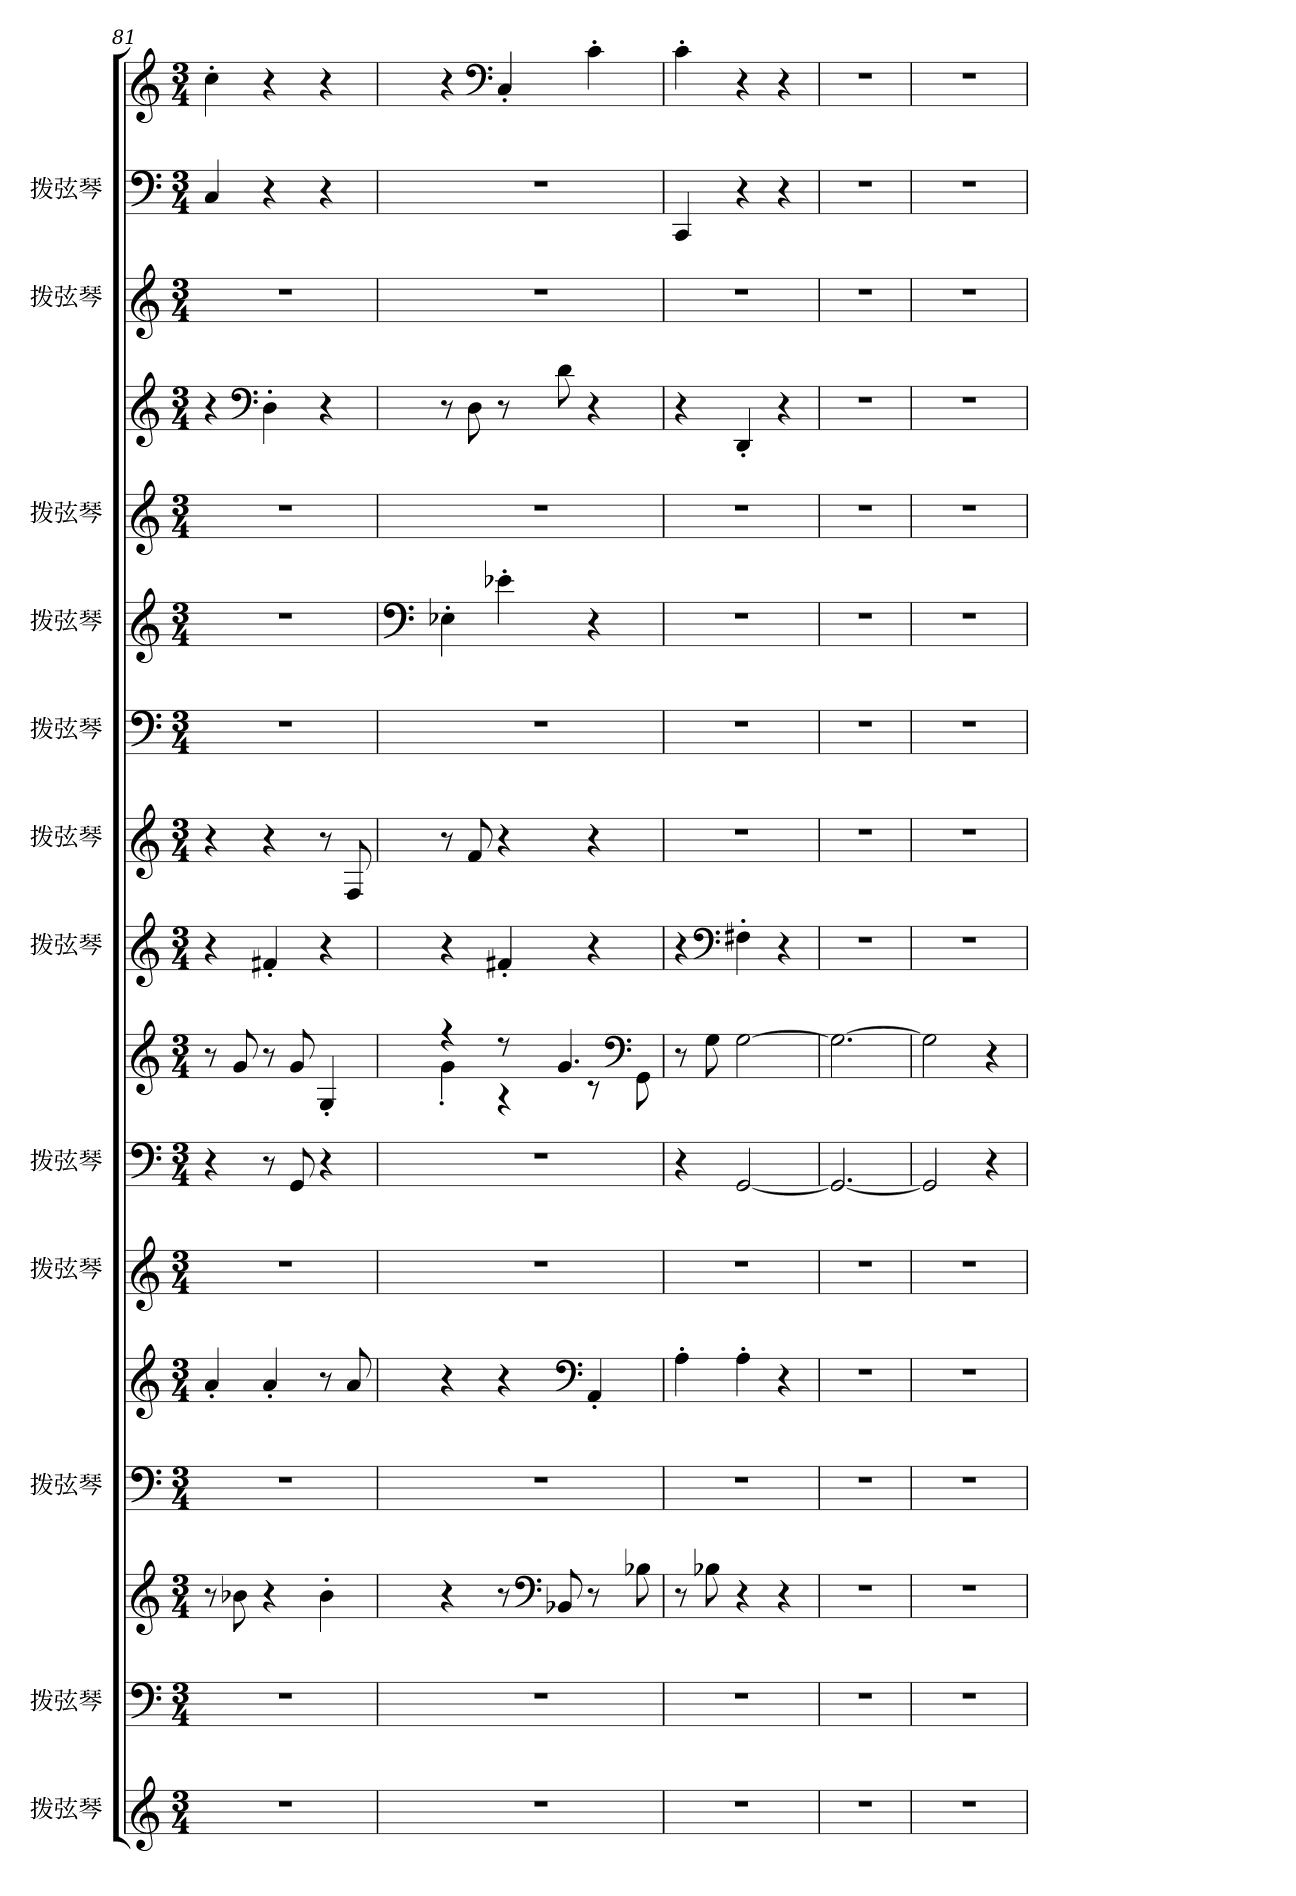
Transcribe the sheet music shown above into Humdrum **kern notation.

**kern	**kern	**kern	**kern	**kern	**kern	**kern	**kern	**kern	**kern	**kern	**kern	**kern	**kern	**kern	**kern	**kern
*part12	*part11	*part11	*part10	*part10	*part9	*part8	*part8	*part7	*part6	*part5	*part4	*part3	*part3	*part2	*part1	*part1
*staff17	*staff16	*staff15	*staff14	*staff13	*staff12	*staff11	*staff10	*staff9	*staff8	*staff7	*staff6	*staff5	*staff4	*staff3	*staff2	*staff1
*I"拨弦琴	*I"拨弦琴	*	*I"拨弦琴	*	*I"拨弦琴	*I"拨弦琴	*	*I"拨弦琴	*I"拨弦琴	*I"拨弦琴	*I"拨弦琴	*I"拨弦琴	*	*I"拨弦琴	*I"拨弦琴	*
!!LO:PB:g=z
*clefG2	*clefF4	*clefG2	*clefF4	*clefG2	*clefG2	*clefF4	*clefG2	*clefG2	*clefG2	*clefF4	*clefG2	*clefG2	*clefG2	*clefG2	*clefF4	*clefG2
*k[]	*k[]	*k[]	*k[]	*k[]	*k[]	*k[]	*k[]	*k[]	*k[]	*k[]	*k[]	*k[]	*k[]	*k[]	*k[]	*k[]
*M3/4	*M3/4	*M3/4	*M3/4	*M3/4	*M3/4	*M3/4	*M3/4	*M3/4	*M3/4	*M3/4	*M3/4	*M3/4	*M3/4	*M3/4	*M3/4	*M3/4
=81	=81	=81	=81	=81	=81	=81	=81	=81	=81	=81	=81	=81	=81	=81	=81	=81
2.r	2.r	8r	2.r	4a'/	2.r	4r	8r	4r	4r	2.r	2.r	2.r	4r	2.r	4C/	4cc'\
.	.	8b-X\	.	.	.	.	8g/	.	.	.	.	.	.	.	.	.
*	*	*	*	*	*	*	*	*	*	*	*	*	*clefF4	*	*	*
.	.	4r	.	4a'/	.	8r	8r	4f#X'/	4r	.	.	.	4D'\	.	4r	4r
.	.	.	.	.	.	8GG/	8g/	.	.	.	.	.	.	.	.	.
.	.	4b-'\	.	8r	.	4r	4G'/	4r	8r	.	.	.	4r	.	4r	4r
.	.	.	.	8a/	.	.	.	.	8F/	.	.	.	.	.	.	.
=82	=82	=82	=82	=82	=82	=82	=82	=82	=82	=82	=82	=82	=82	=82	=82	=82
*	*	*	*	*	*	*	*	*	*	*	*clefF4	*	*	*	*	*
*	*	*	*	*	*	*	*^	*	*	*	*	*	*	*	*	*
2.r	2.r	4r	2.r	4r	2.r	2.r	4r	4g'\	4r	8r	2.r	4E-X'\	2.r	8r	2.r	2.r	4r
.	.	.	.	.	.	.	.	.	.	8f/	.	.	.	8D\	.	.	.
*	*	*	*	*	*	*	*	*	*	*	*	*	*	*	*	*	*clefF4
.	.	8r	.	4r	.	.	8r	4r	4f#X'/	4r	.	4e-X'\	.	8r	.	.	4C'/
*	*	*clefF4	*	*	*	*	*	*	*	*	*	*	*	*	*	*	*
.	.	8BB-X/	.	.	.	.	4.g/	.	.	.	.	.	.	8d\	.	.	.
*	*	*	*	*clefF4	*	*	*	*	*	*	*	*	*	*	*	*	*
.	.	8r	.	4AA'/	.	.	.	8r	4r	4r	.	4r	.	4r	.	.	4c'\
*	*	*	*	*	*	*	*clefF4	*	*	*	*	*	*	*	*	*	*
.	.	8B-X\	.	.	.	.	.	8GG\	.	.	.	.	.	.	.	.	.
*	*	*	*	*	*	*	*v	*v	*	*	*	*	*	*	*	*	*
=83	=83	=83	=83	=83	=83	=83	=83	=83	=83	=83	=83	=83	=83	=83	=83	=83
2.r	2.r	8r	2.r	4A'\	2.r	4r	8r	4r	2.r	2.r	2.r	2.r	4r	2.r	4CC/	4c'\
.	.	8B-X\	.	.	.	.	8G\	.	.	.	.	.	.	.	.	.
*	*	*	*	*	*	*	*	*clefF4	*	*	*	*	*	*	*	*
.	.	4r	.	4A'\	.	[2GG/	[2G\	4F#X'\	.	.	.	.	4DD'/	.	4r	4r
.	.	4r	.	4r	.	.	.	4r	.	.	.	.	4r	.	4r	4r
=84	=84	=84	=84	=84	=84	=84	=84	=84	=84	=84	=84	=84	=84	=84	=84	=84
2.r	2.r	2.r	2.r	2.r	2.r	2.GG/_	2.G\_	2.r	2.r	2.r	2.r	2.r	2.r	2.r	2.r	2.r
=85	=85	=85	=85	=85	=85	=85	=85	=85	=85	=85	=85	=85	=85	=85	=85	=85
2.r	2.r	2.r	2.r	2.r	2.r	2GG/]	2G\]	2.r	2.r	2.r	2.r	2.r	2.r	2.r	2.r	2.r
.	.	.	.	.	.	4r	4r	.	.	.	.	.	.	.	.	.
=	=	=	=	=	=	=	=	=	=	=	=	=	=	=	=	=
*-	*-	*-	*-	*-	*-	*-	*-	*-	*-	*-	*-	*-	*-	*-	*-	*-
